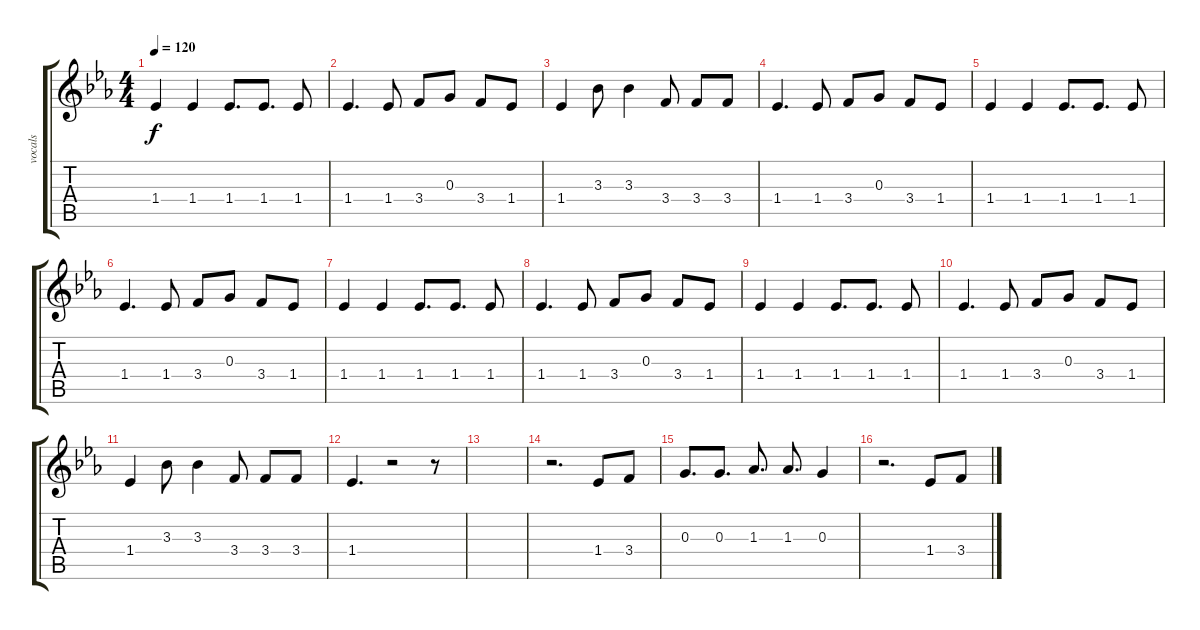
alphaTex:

\track ("vocals" "vocals") {instrument overdrivenguitar}
\staff {score tabs}
\tuning (E4 B3 G3 D3 A2 E2) {hide}
\ts (4 4)
\tempo 120
\clef g2
\ks cminor
1.4.4{dy f} 1.4.4 1.4.8{d} 1.4.8{d} 1.4.8 |
1.4.4{d} 1.4.8 3.4.8 0.3.8 3.4.8 1.4.8 |
1.4.4 3.3.8 3.3.4 3.4.8 3.4.8 3.4.8 |
1.4.4{d} 1.4.8 3.4.8 0.3.8 3.4.8 1.4.8 |
1.4.4 1.4.4 1.4.8{d} 1.4.8{d} 1.4.8 |
1.4.4{d} 1.4.8 3.4.8 0.3.8 3.4.8 1.4.8 |
1.4.4 1.4.4 1.4.8{d} 1.4.8{d} 1.4.8 |
1.4.4{d} 1.4.8 3.4.8 0.3.8 3.4.8 1.4.8 |
1.4.4 1.4.4 1.4.8{d} 1.4.8{d} 1.4.8 |
1.4.4{d} 1.4.8 3.4.8 0.3.8 3.4.8 1.4.8 |
1.4.4 3.3.8 3.3.4 3.4.8 3.4.8 3.4.8 |
1.4.4{d} r.2 r.8 |
|
r.2{d} 1.4.8 3.4.8 |
0.3.8{d} 0.3.8{d} 1.3.8{d} 1.3.8{d} 0.3.4 |
r.2{d} 1.4.8 3.4.8
